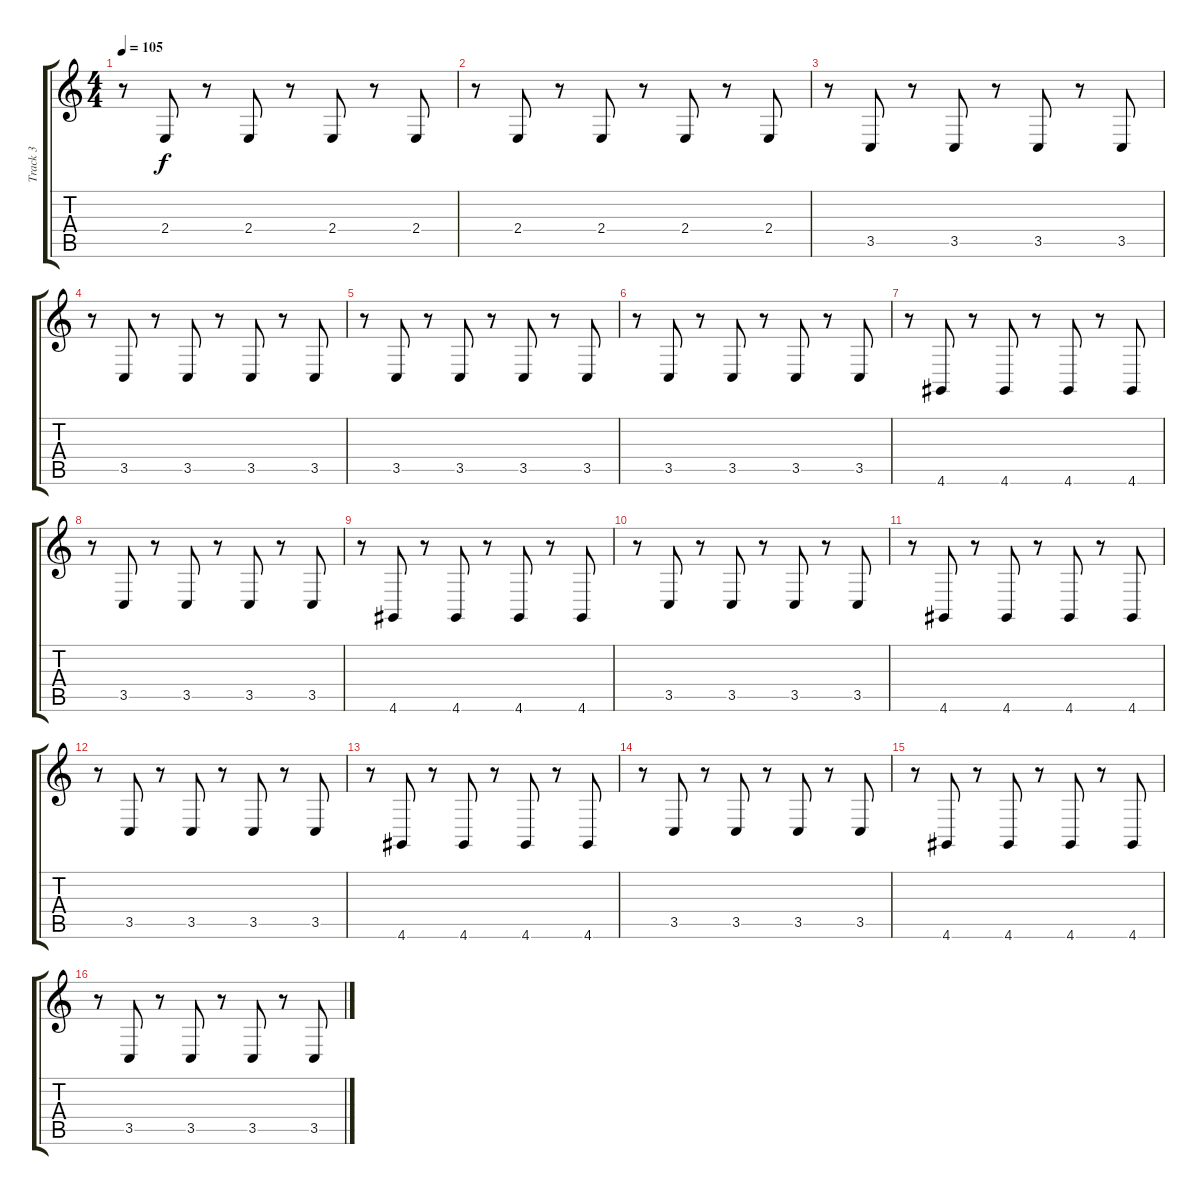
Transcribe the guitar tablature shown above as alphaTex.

\track ("Track 3" "Track 3") {instrument cello}
\staff {score tabs}
\tuning (E4 B3 G3 D3 A2 E2) {hide}
\ts (4 4)
\tempo 105
\clef g2
\ks c
r.8{dy f volume 13} 2.4.8 r.8 2.4.8 r.8 2.4.8 r.8 2.4.8 |
r.8{volume 8} 2.4.8 r.8 2.4.8 r.8 2.4.8 r.8 2.4.8 |
r.8{volume 13} 3.5.8 r.8 3.5.8 r.8 3.5.8 r.8 3.5.8 |
r.8{volume 8} 3.5.8 r.8 3.5.8 r.8 3.5.8 r.8 3.5.8 |
r.8{volume 13} 3.5.8 r.8 3.5.8 r.8 3.5.8 r.8 3.5.8 |
r.8{volume 10} 3.5.8 r.8 3.5.8 r.8 3.5.8 r.8 3.5.8 |
r.8 4.6.8 r.8 4.6.8 r.8 4.6.8 r.8 4.6.8 |
r.8{volume 10} 3.5.8 r.8 3.5.8 r.8 3.5.8 r.8 3.5.8 |
r.8 4.6.8 r.8 4.6.8 r.8 4.6.8 r.8 4.6.8 |
r.8{volume 10} 3.5.8 r.8 3.5.8 r.8 3.5.8 r.8 3.5.8 |
r.8 4.6.8 r.8 4.6.8 r.8 4.6.8 r.8 4.6.8 |
r.8{volume 10} 3.5.8 r.8 3.5.8 r.8 3.5.8 r.8 3.5.8 |
r.8 4.6.8 r.8 4.6.8 r.8 4.6.8 r.8 4.6.8 |
r.8{volume 13} 3.5.8 r.8 3.5.8 r.8 3.5.8 r.8 3.5.8 |
r.8 4.6.8 r.8 4.6.8 r.8 4.6.8 r.8 4.6.8 |
r.8{volume 10} 3.5.8 r.8 3.5.8 r.8 3.5.8 r.8 3.5.8
